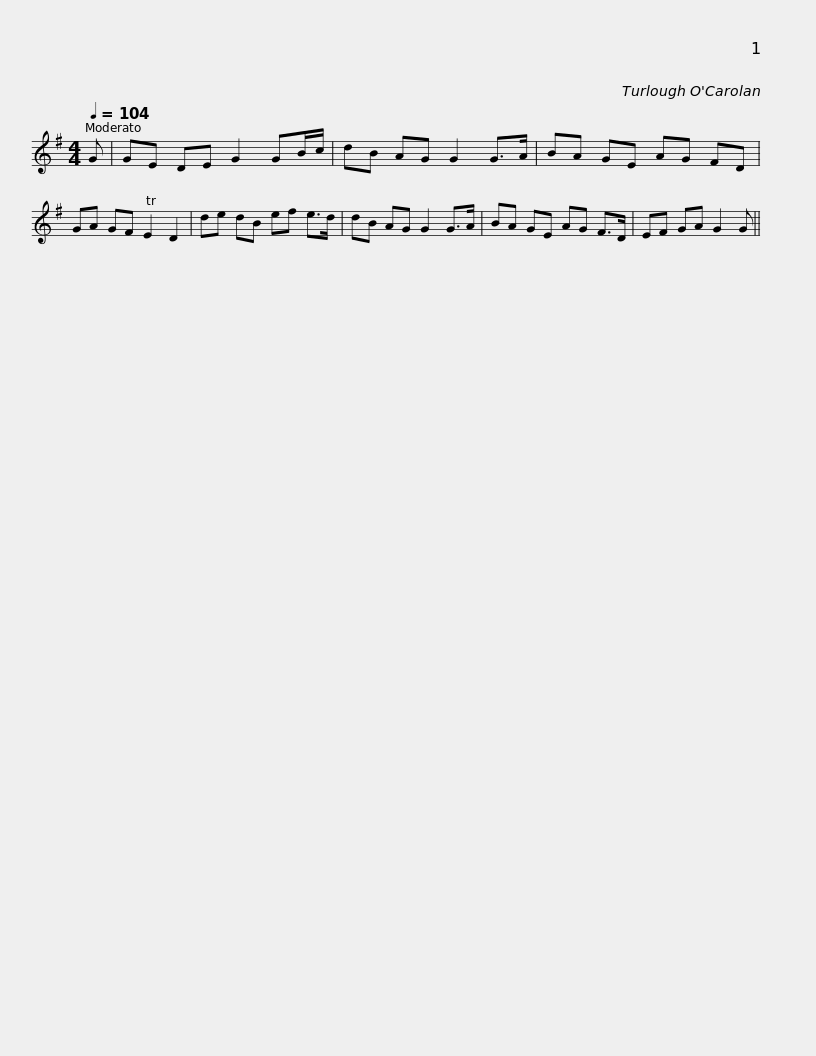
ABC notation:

X:1
L:1/8
Q:1/4=104
M:4/4
I:linebreak $
K:G
V:1 treble
V:1
 G | GE DE G2 GB/c/ | dB AG G2 G>A | BA GE AG FD | GA GF TE2 D2 | %5
 de dB ef e>d |$ dB AG G2 G>A | BA GE AG F>D | EF GA G2 G || %9
